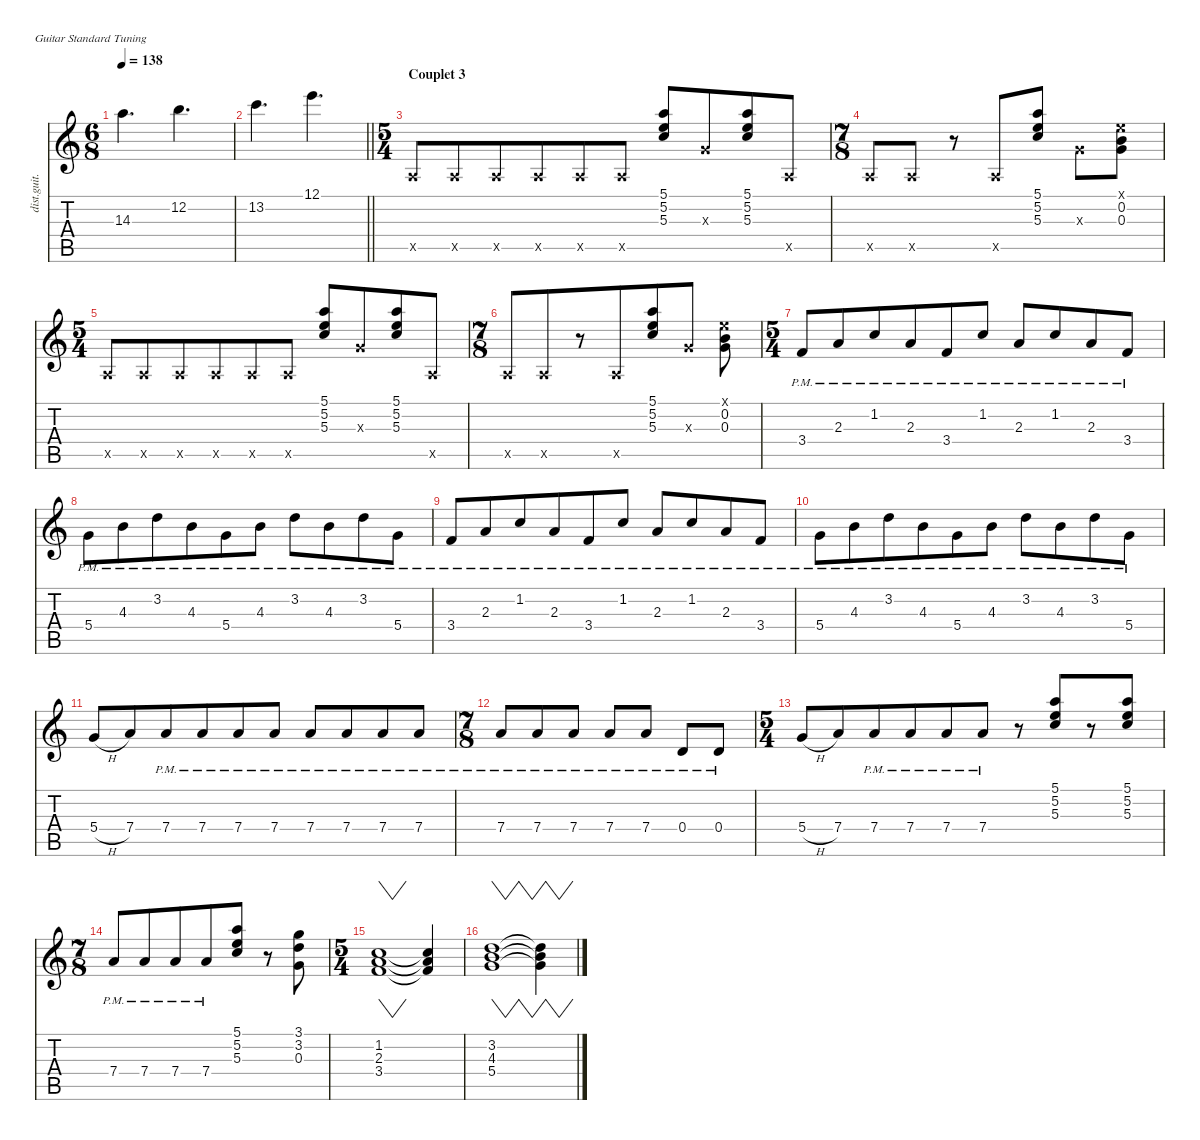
\defaultSystemsLayout 4
\hideDynamics
\bracketExtendMode nobrackets
\track ("Sylvain" "dist.guit.") {instrument distortionguitar}
\staff {score tabs}
\tuning (E4 B3 G3 D3 A2 E2)
\ts (6 8)
\tempo 138
\clef g2
\ks aminor
14.3.4{d dy f beam Down} 12.2.4{d beam Down} |
\barLineRight lightlight
13.2.4{d beam Down} 12.1.4{d beam Down} |
\ts (5 4)
\beaming (8 6 4)
\section ("" "Couplet 3")
0.5{x}.8{instrument electricguitarclean beam Up} 0.5{x}.8{beam Up} 0.5{x}.8{beam Up} 0.5{x}.8{beam Up} 0.5{x}.8{beam Up} 0.5{x}.8{beam Up} (5.3 5.2 5.1).8{beam Up} 0.3{x}.8{beam Up} (5.3 5.1 5.2).8{beam Up} 0.5{x}.8{beam Up} |
\ts (7 8)
\beaming (8 3 2 2)
0.5{x}.8{beam Up} 0.5{x}.8{beam Up} r.8{beam Up} 0.5{x}.8{beam Up} (5.3 5.2 5.1).8{beam Up} 0.3{x}.8{beam Down} (0.3 0.1{x} 0.2).8{beam Down} |
\ts (5 4)
\beaming (8 6 4)
0.5{x}.8{beam Up} 0.5{x}.8{beam Up} 0.5{x}.8{beam Up} 0.5{x}.8{beam Up} 0.5{x}.8{beam Up} 0.5{x}.8{beam Up} (5.3 5.2 5.1).8{beam Up} 0.3{x}.8{beam Up} (5.3 5.1 5.2).8{beam Up} 0.5{x}.8{beam Up} |
\ts (7 8)
\beaming (8 6 4)
0.5{x}.8{beam Up} 0.5{x}.8{beam Up} r.8{beam Up} 0.5{x}.8{beam Up} (5.3 5.2 5.1).8{beam Up} 0.3{x}.8{beam Up} (0.3 0.1{x} 0.2).8{beam Down} |
\ts (5 4)
\beaming (8 6 4)
3.4{pm}.8{beam Up} 2.3{pm}.8{beam Up} 1.2{pm}.8{beam Up} 2.3{pm}.8{beam Up} 3.4{pm}.8{beam Up} 1.2{pm}.8{beam Up} 2.3{pm}.8{beam Up} 1.2{pm}.8{beam Up} 2.3{pm}.8{beam Up} 3.4{pm}.8{beam Up} |
5.4{pm}.8{beam Down} 4.3{pm}.8{beam Down} 3.2{pm}.8{beam Down} 4.3{pm}.8{beam Down} 5.4{pm}.8{beam Down} 4.3{pm}.8{beam Down} 3.2{pm}.8{beam Down} 4.3{pm}.8{beam Down} 3.2{pm}.8{beam Down} 5.4{pm}.8{beam Down} |
3.4{pm}.8{beam Up} 2.3{pm}.8{beam Up} 1.2{pm}.8{beam Up} 2.3{pm}.8{beam Up} 3.4{pm}.8{beam Up} 1.2{pm}.8{beam Up} 2.3{pm}.8{beam Up} 1.2{pm}.8{beam Up} 2.3{pm}.8{beam Up} 3.4{pm}.8{beam Up} |
5.4{pm}.8{beam Down} 4.3{pm}.8{beam Down} 3.2{pm}.8{beam Down} 4.3{pm}.8{beam Down} 5.4{pm}.8{beam Down} 4.3{pm}.8{beam Down} 3.2{pm}.8{beam Down} 4.3{pm}.8{beam Down} 3.2{pm}.8{beam Down} 5.4{pm}.8{beam Down} |
5.4{h}.8{beam Up} 7.4.8{beam Up} 7.4{pm}.8{beam Up} 7.4{pm}.8{beam Up} 7.4{pm}.8{beam Up} 7.4{pm}.8{beam Up} 7.4{pm}.8{beam Up} 7.4{pm}.8{beam Up} 7.4{pm}.8{beam Up} 7.4{pm}.8{beam Up} |
\ts (7 8)
\beaming (8 3 2 2)
7.4{pm}.8{beam Up} 7.4{pm}.8{beam Up} 7.4{pm}.8{beam Up} 7.4{pm}.8{beam Up} 7.4{pm}.8{beam Up} 0.4{pm}.8{beam Up} 0.4{pm}.8{beam Up} |
\ts (5 4)
\beaming (8 6 4)
5.4{h}.8{beam Up} 7.4.8{beam Up} 7.4{pm}.8{beam Up} 7.4{pm}.8{beam Up} 7.4{pm}.8{beam Up} 7.4{pm}.8{beam Up} r.8{beam Up} (5.3 5.2 5.1).8{beam Down} r.8{beam Down} (5.3 5.2 5.1).8{beam Down} |
\ts (7 8)
\beaming (8 6 4)
7.4{pm}.8{beam Up} 7.4{pm}.8{beam Up} 7.4{pm}.8{beam Up} 7.4{pm}.8{beam Up} (5.3 5.2 5.1).8{beam Up} r.8{beam Up} (3.1 3.2 0.3).8{beam Down} |
\ts (5 4)
\beaming (8 6 4)
(1.2 2.3 3.4).1{vw beam Up} (3.4{t} 2.3{t} 1.2{t}).4{beam Up} |
(3.2 4.3 5.4).1{vw beam Down} (5.4{t} 4.3{t} 3.2{t}).4{vw beam Down}
